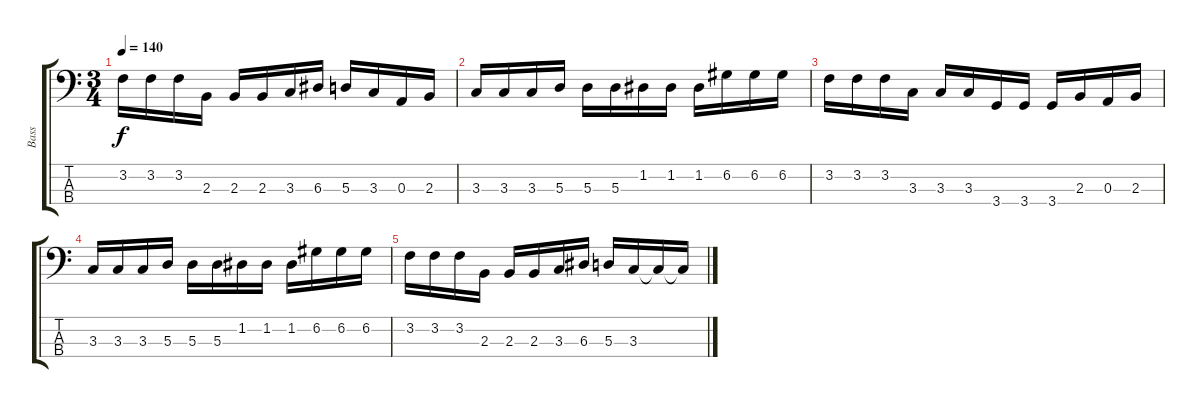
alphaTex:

\track ("Bass" "Bass") {instrument electricbassfinger}
\staff {score tabs}
\tuning (G2 D2 A1 E1) {hide}
\ts (3 4)
\tempo 140
\clef f4
\ks c
3.2.16{dy f} 3.2.16 3.2.16 2.3.16 2.3.16 2.3.16 3.3.16 6.3.16 5.3.16 3.3.16 0.3.16 2.3.16 |
3.3.16 3.3.16 3.3.16 5.3.16 5.3.16 5.3.16 1.2.16 1.2.16 1.2.16 6.2.16 6.2.16 6.2.16 |
3.2.16 3.2.16 3.2.16 3.3.16 3.3.16 3.3.16 3.4.16 3.4.16 3.4.16 2.3.16 0.3.16 2.3.16 |
3.3.16 3.3.16 3.3.16 5.3.16 5.3.16 5.3.16 1.2.16 1.2.16 1.2.16 6.2.16 6.2.16 6.2.16 |
3.2.16 3.2.16 3.2.16 2.3.16 2.3.16 2.3.16 3.3.16 6.3.16 5.3.16 3.3.16 3.3{t}.16 3.3{t}.16
